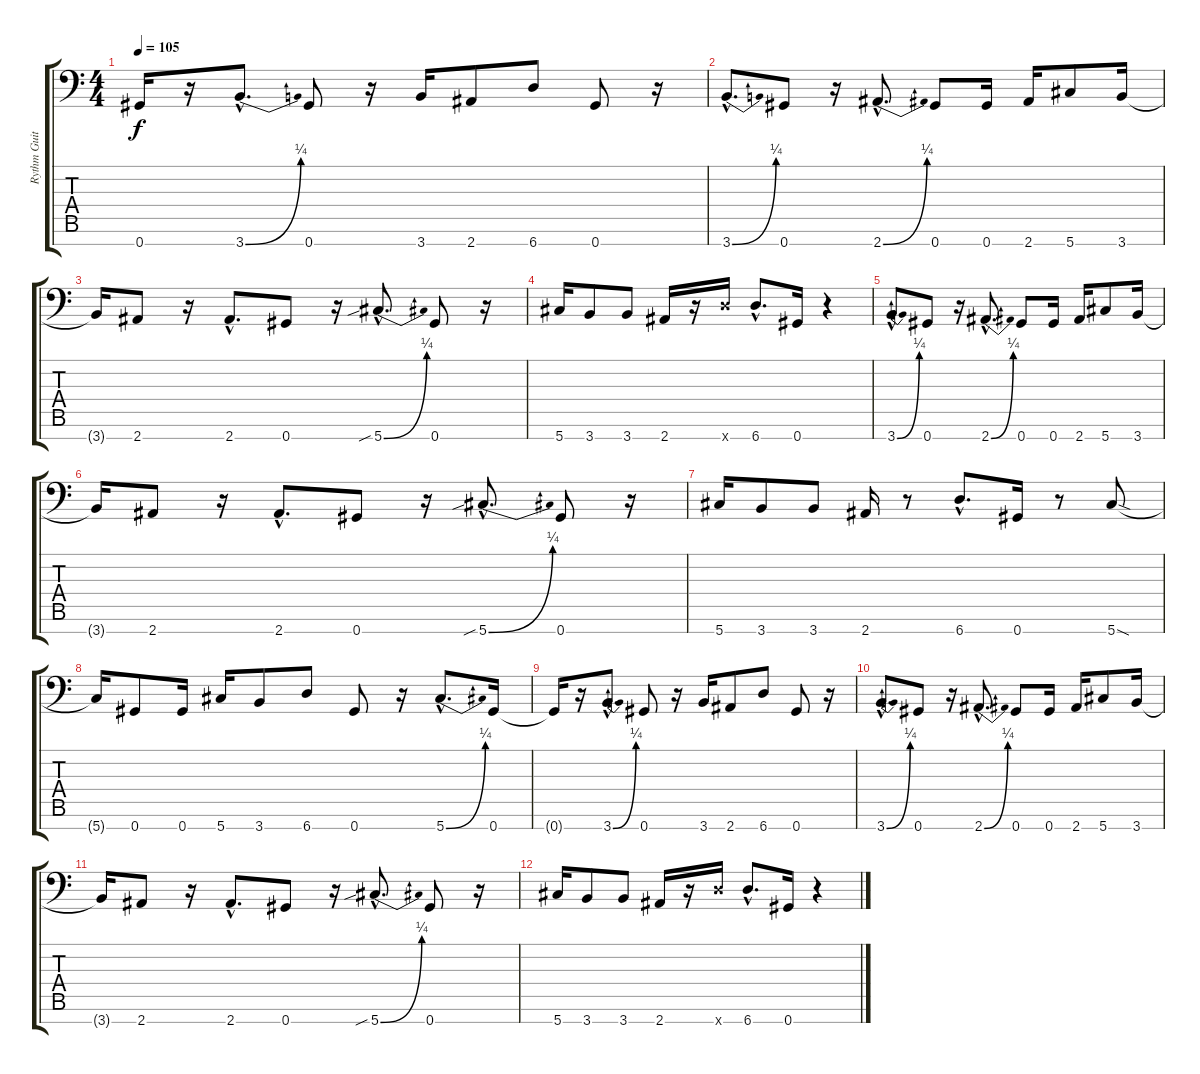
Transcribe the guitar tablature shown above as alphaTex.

\track ("Rythm Guitar #1" "Rythm Guit") {instrument distortionguitar}
\staff {score tabs}
\tuning (Eb4 Bb3 F3 Eb3 Bb2 F2 Ab1) {hide}
\ts (4 4)
\tempo 105
\clef f4
\ks c
0.7{t}.16{dy f} r.16 3.7{be (bend 0 0 60 1) hac}.8{d} 0.7.8 r.16 3.7.16 2.7.8 6.7.8 0.7.8 r.16 |
3.7{be (bend 0 0 60 1) hac}.8{d} 0.7.8 r.16 2.7{be (bend 0 0 60 1) hac}.8{d} 0.7.8 0.7.16 2.7.16 5.7.8 3.7.16 |
3.7{t}.16 2.7.8 r.16 2.7{hac}.8{d} 0.7.8 r.16 5.7{be (bend 0 0 60 1) sib hac}.8{d} 0.7.8 r.16 |
5.7.16 3.7.8 3.7.8 2.7.16 r.16 6.7{x}.16 6.7{hac}.8{d} 0.7.16 r.4 |
3.7{be (bend 0 0 60 1) hac}.8{d} 0.7.8 r.16 2.7{be (bend 0 0 60 1) hac}.8{d} 0.7.8 0.7.16 2.7.16 5.7.8 3.7.16 |
3.7{t}.16 2.7.8 r.16 2.7{hac}.8{d} 0.7.8 r.16 5.7{be (bend 0 0 60 1) sib hac}.8{d} 0.7.8 r.16 |
5.7.16 3.7.8 3.7.8 2.7.16 r.8 6.7{hac}.8{d} 0.7.16 r.8 5.7{sod}.8 |
5.7{t}.16 0.7.8 0.7.16 5.7.16 3.7.8 6.7.8 0.7.8 r.16 5.7{be (bend 0 0 60 1) hac}.8{d} 0.7.16 |
0.7{t}.16 r.16 3.7{be (bend 0 0 60 1) hac}.8{d} 0.7.8 r.16 3.7.16 2.7.8 6.7.8 0.7.8 r.16 |
3.7{be (bend 0 0 60 1) hac}.8{d} 0.7.8 r.16 2.7{be (bend 0 0 60 1) hac}.8{d} 0.7.8 0.7.16 2.7.16 5.7.8 3.7.16 |
3.7{t}.16 2.7.8 r.16 2.7{hac}.8{d} 0.7.8 r.16 5.7{be (bend 0 0 60 1) sib hac}.8{d} 0.7.8 r.16 |
5.7.16 3.7.8 3.7.8 2.7.16 r.16 6.7{x}.16 6.7{hac}.8{d} 0.7.16 r.4
